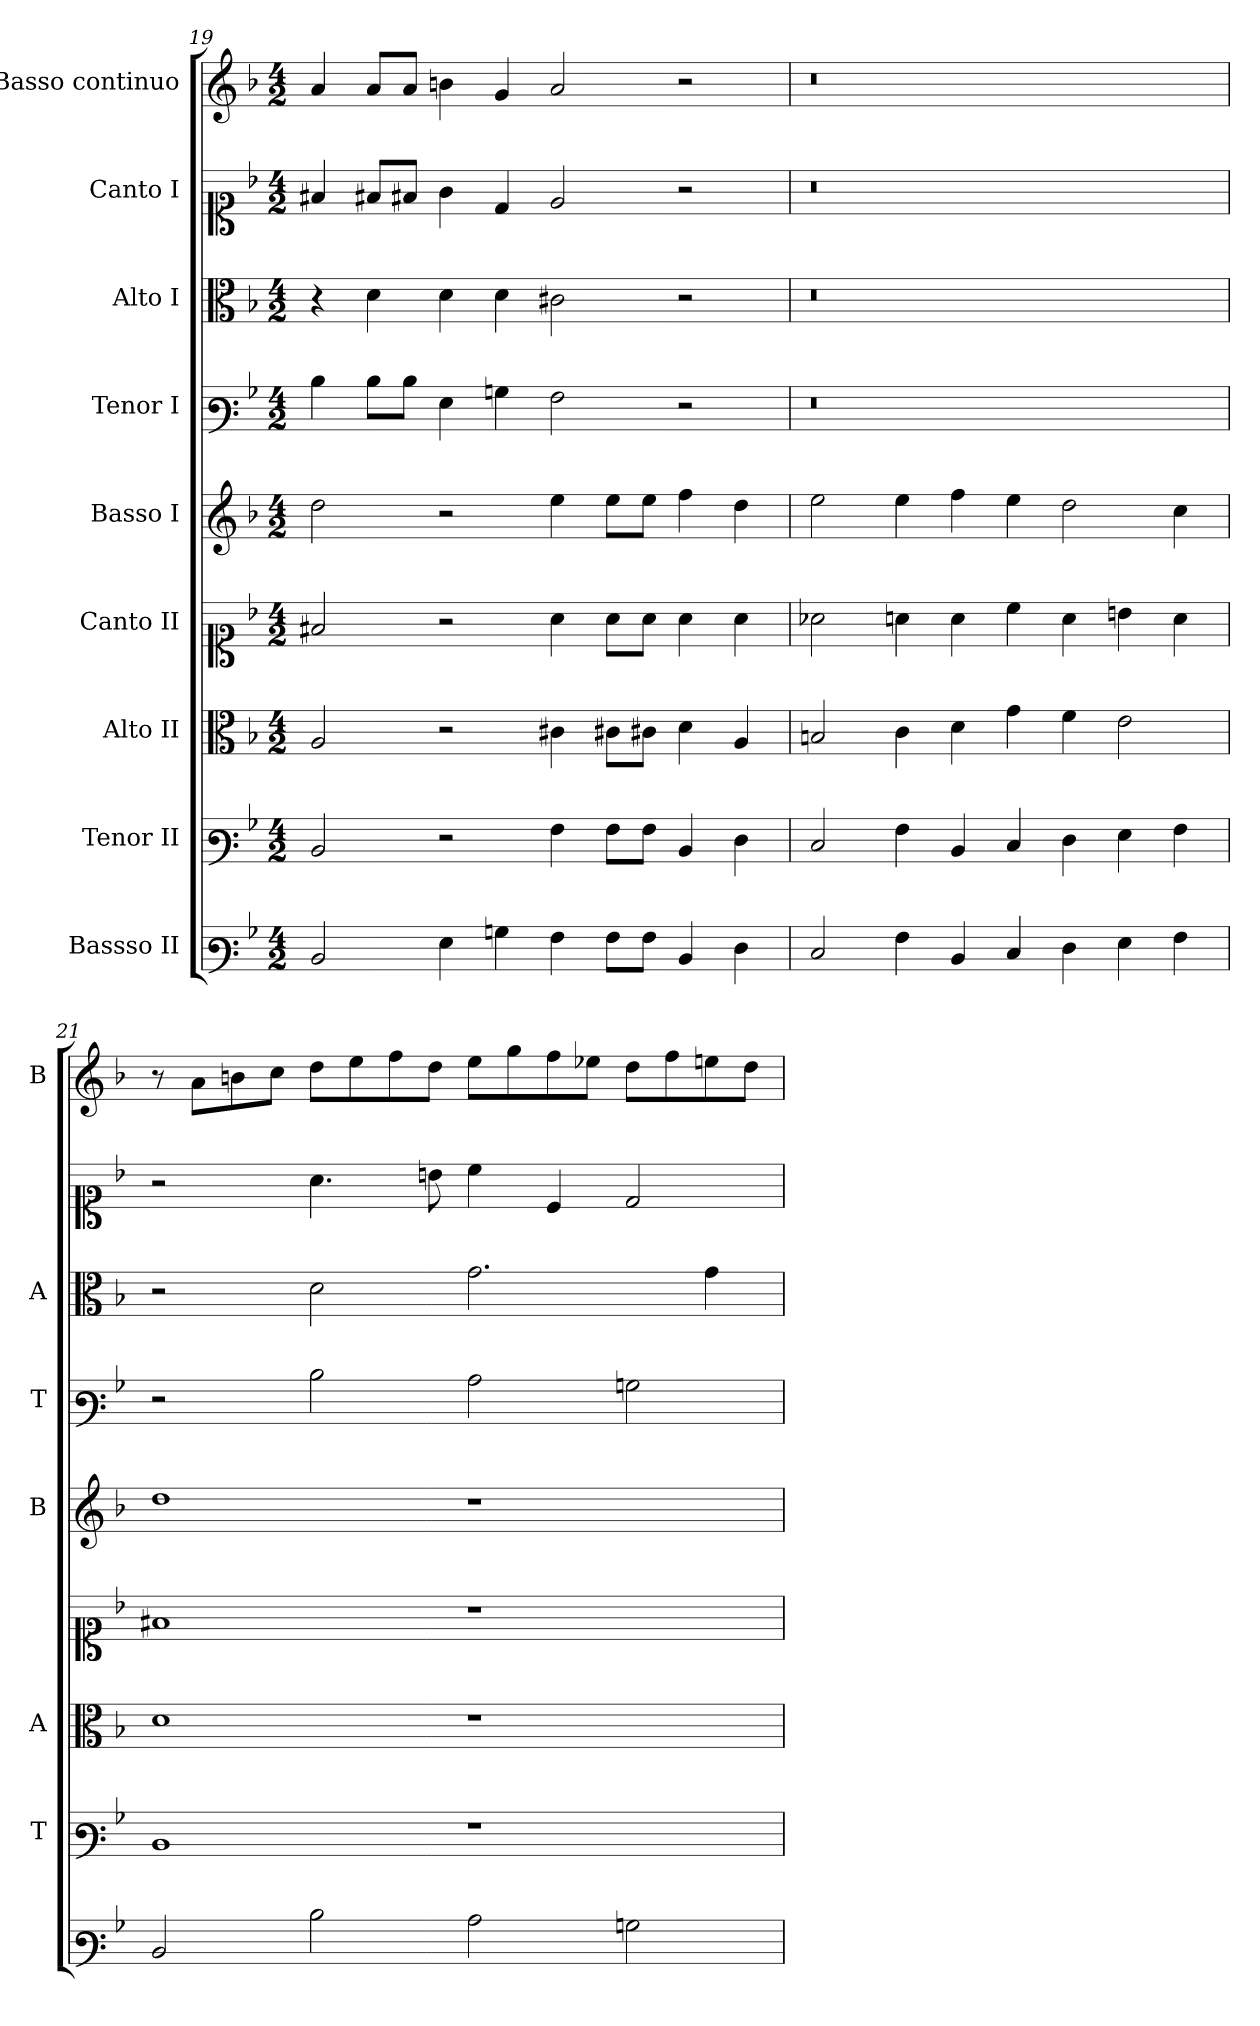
**kern	**kern	**kern	**kern	**kern	**kern	**kern	**kern	**kern
*part9	*part8	*part7	*part6	*part5	*part4	*part3	*part2	*part1
*staff9	*staff8	*staff7	*staff6	*staff5	*staff4	*staff3	*staff2	*staff1
*I"Bassso II	*I"Tenor II	*I"Alto II	*I"Canto II	*I"Basso I	*I"Tenor I	*I"Alto I	*I"Canto I	*I"Basso continuo
*	*I'T	*I'A	*	*I'B	*I'T	*I'A	*	*I'B
*clefF3	*clefF3	*clefC3	*clefC1	*clefG2	*clefF3	*clefC3	*clefC1	*clefG2
*k[b-]	*k[b-]	*k[b-]	*k[b-]	*k[b-]	*k[b-]	*k[b-]	*k[b-]	*k[b-]
*F:	*F:	*F:	*F:	*F:	*F:	*F:	*F:	*F:
*M4/2	*M4/2	*M4/2	*M4/2	*M4/2	*M4/2	*M4/2	*M4/2	*M4/2
=19	=19	=19	=19	=19	=19	=19	=19	=19
2D	2D	2A	2f#X	2dd	4d	4r	4f#X	4a
.	.	.	.	.	8dL	4d	8f#XL	8aL
.	.	.	.	.	8dJ	.	8f#XJ	8aJ
4G	2r	2r	2r	2r	4G	4d	4g	4b
4Bn	.	.	.	.	4Bn	4d	4d	4g
4A	4A	4c#X	4a	4ee	2A	2c#X	2e	2a
8AL	8AL	8c#XL	8aL	8eeL	.	.	.	.
8AJ	8AJ	8c#XJ	8aJ	8eeJ	.	.	.	.
4D	4D	4d	4a	4ff	2r	2r	2r	2r
4F	4F	4A	4a	4dd	.	.	.	.
!!LO:LB:g=z
=20	=20	=20	=20	=20	=20	=20	=20	=20
!	!	!	!	!	!LO:N:vis=0	!LO:N:vis=0	!LO:N:vis=0	!LO:N:vis=0
2E	2E	2Bn	2a-X	2ee	1r	1r	1r	1r
4A	4A	4c	4a	4ee	.	.	.	.
4D	4D	4d	4a	4ff	.	.	.	.
4E	4E	4g	4cc	4ee	1ryy	1ryy	1ryy	1ryy
4F	4F	4f	4a	2dd	.	.	.	.
4G	4G	2e	4b	.	.	.	.	.
4A	4A	.	4a	4cc	.	.	.	.
=21	=21	=21	=21	=21	=21	=21	=21	=21
2D	1D	1d	1f#X	1dd	2r	2r	2r	8r
.	.	.	.	.	.	.	.	8aL
.	.	.	.	.	.	.	.	8b
.	.	.	.	.	.	.	.	8ccJ
2d	.	.	.	.	2d	2d	4.a	8ddL
.	.	.	.	.	.	.	.	8ee
.	.	.	.	.	.	.	.	8ff
.	.	.	.	.	.	.	8b	8ddJ
2c	1r	1r	1r	1r	2c	2.g	4cc	8eeL
.	.	.	.	.	.	.	.	8gg
.	.	.	.	.	.	.	4c	8ff
.	.	.	.	.	.	.	.	8ee-XJ
2Bn	.	.	.	.	2Bn	.	2d	8ddL
.	.	.	.	.	.	.	.	8ff
.	.	.	.	.	.	4g	.	8ee
.	.	.	.	.	.	.	.	8ddJ
=	=	=	=	=	=	=	=	=
*-	*-	*-	*-	*-	*-	*-	*-	*-
